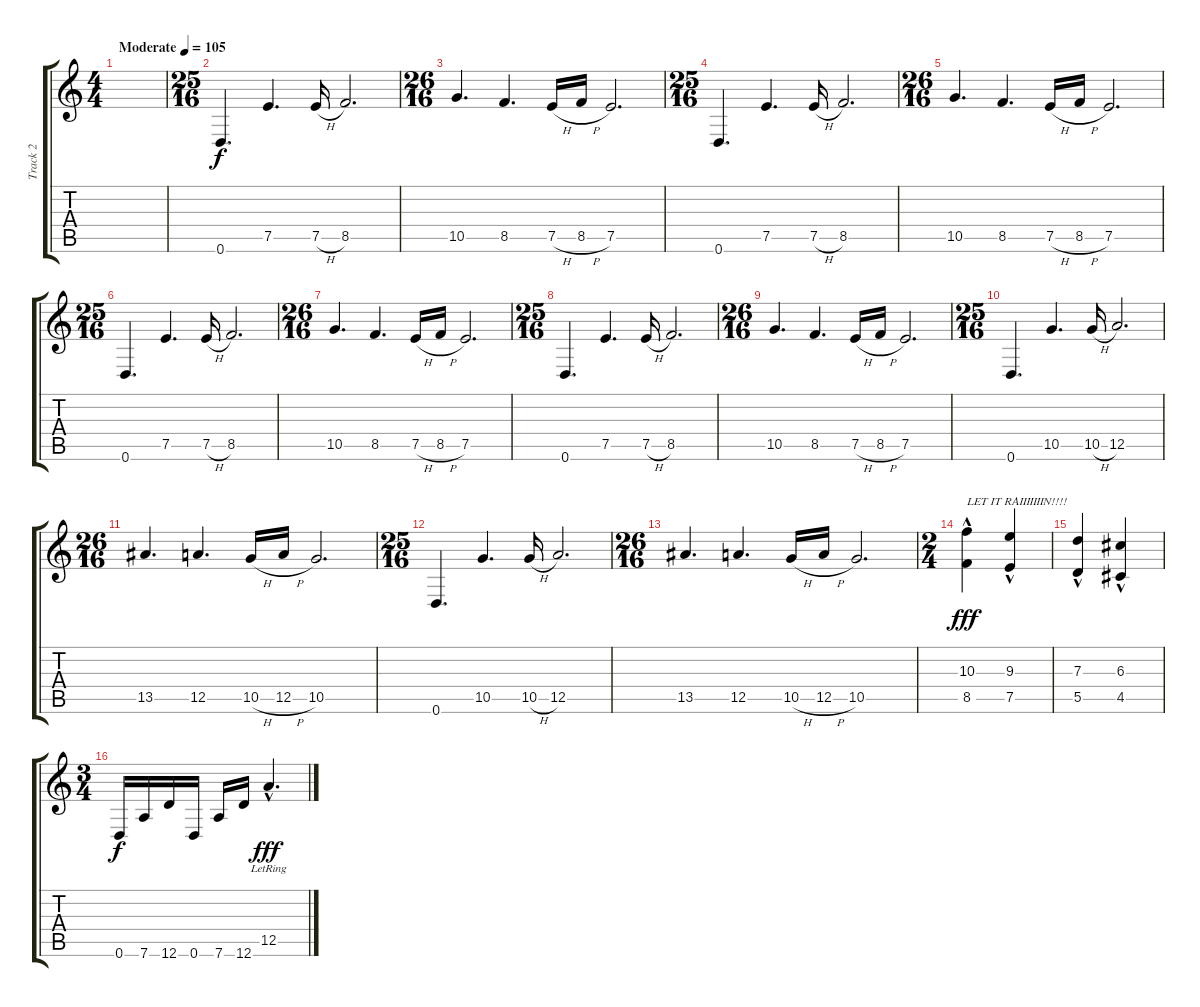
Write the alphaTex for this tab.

\track ("Track 2" "Track 2") {instrument distortionguitar}
\staff {score tabs}
\tuning (E4 B3 G3 D3 A2 D2) {hide}
\ts (4 4)
\tempo (105 "Moderate")
\clef g2
\ks c
|
\ts (25 16)
0.6.4{d instrument acousticguitarsteel} 7.5.4{d} 7.5{h}.16 8.5.2{d} |
\ts (26 16)
10.5.4{d} 8.5.4{d} 7.5{h}.16 8.5{h}.16 7.5.2{d} |
\ts (25 16)
0.6.4{d instrument acousticguitarsteel} 7.5.4{d} 7.5{h}.16 8.5.2{d} |
\ts (26 16)
10.5.4{d} 8.5.4{d} 7.5{h}.16 8.5{h}.16 7.5.2{d} |
\ts (25 16)
0.6.4{d} 7.5.4{d} 7.5{h}.16 8.5.2{d} |
\ts (26 16)
10.5.4{d} 8.5.4{d} 7.5{h}.16 8.5{h}.16 7.5.2{d} |
\ts (25 16)
0.6.4{d instrument acousticguitarsteel} 7.5.4{d} 7.5{h}.16 8.5.2{d} |
\ts (26 16)
10.5.4{d} 8.5.4{d} 7.5{h}.16 8.5{h}.16 7.5.2{d} |
\ts (25 16)
0.6.4{d} 10.5.4{d} 10.5{h}.16 12.5.2{d} |
\ts (26 16)
13.5.4{d} 12.5.4{d} 10.5{h}.16 12.5{h}.16 10.5.2{d} |
\ts (25 16)
0.6.4{d} 10.5.4{d} 10.5{h}.16 12.5.2{d} |
\ts (26 16)
13.5.4{d} 12.5.4{d} 10.5{h}.16 12.5{h}.16 10.5.2{d} |
\ts (2 4)
(10.3{hac} 8.5{hac}).4{txt "LET IT RAIIIIIIIN!!!!" dy fff instrument distortionguitar} (9.3{hac} 7.5{hac}).4 |
(7.3{hac} 5.5{hac}).4 (6.3{hac} 4.5{hac}).4 |
\ts (3 4)
0.6.16{dy f} 7.6.16 12.6.16 0.6.16 7.6.16 12.6.16 12.5{hac lr}.4{d dy fff}
